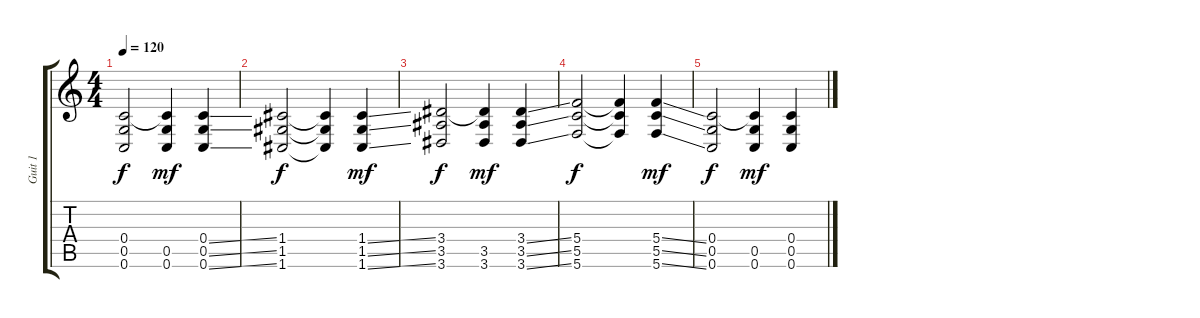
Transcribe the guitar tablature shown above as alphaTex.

\track ("Guit 1" "Guit 1") {instrument acousticguitarsteel}
\staff {score tabs}
\tuning (D4 A3 F3 C3 G2 C2) {hide}
\ts (4 4)
\tempo 120
\clef g2
\ks c
(0.4 0.5 0.6).2{dy f} (0.4{t} 0.5 0.6).4{dy mf} (0.4{ss} 0.5{ss} 0.6{ss}).4 |
(1.4 1.5 1.6).2{dy f} (1.4{t} 1.5{t} 1.6{t}).4 (1.4{ss} 1.5{ss} 1.6{ss}).4{dy mf} |
(3.4 3.5 3.6).2{dy f} (3.4{t} 3.5 3.6).4{dy mf} (3.4{ss} 3.5{ss} 3.6{ss}).4 |
(5.4 5.5 5.6).2{dy f} (5.4{t} 5.5{t} 5.6{t}).4 (5.4{ss} 5.5{ss} 5.6{ss}).4{dy mf} |
(0.4 0.5 0.6).2{dy f} (0.4{t} 0.5 0.6).4{dy mf} (0.4 0.5 0.6).4
